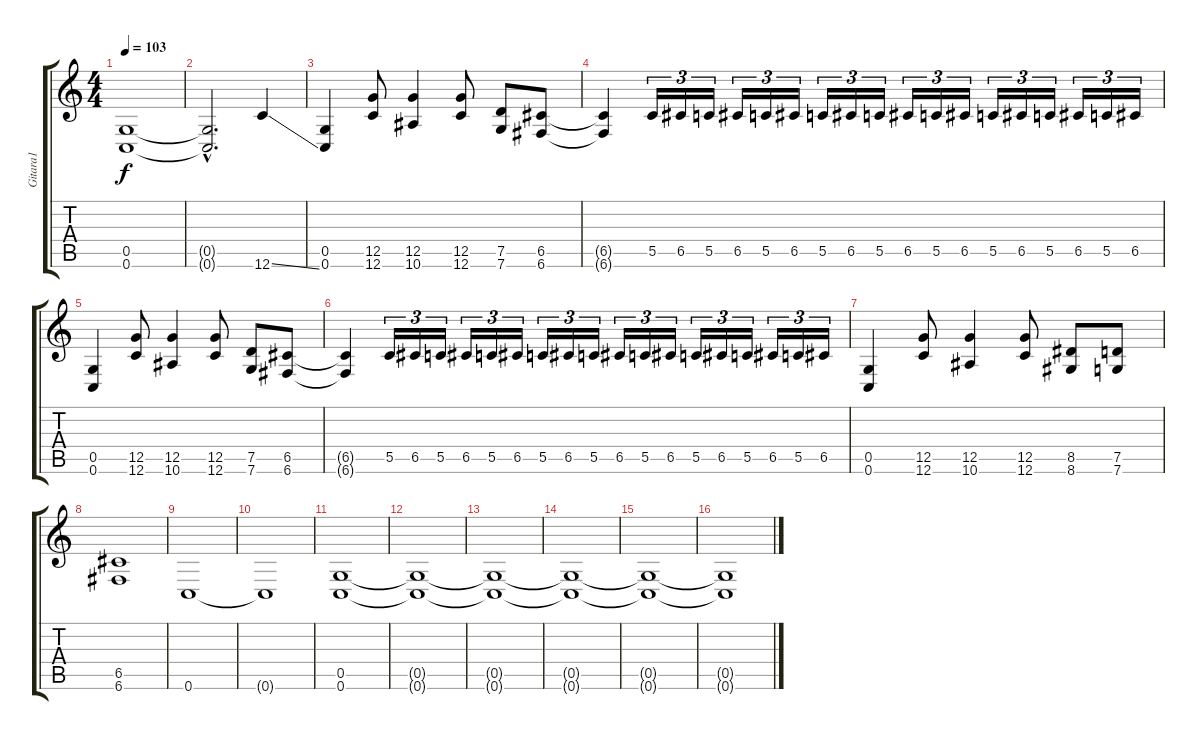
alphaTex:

\track ("Gitara1" "Gitara1") {instrument distortionguitar}
\staff {score tabs}
\tuning (D4 A3 F3 C3 G2 C2) {hide}
\ts (4 4)
\tempo 103
\clef g2
\ks c
(0.5 0.6).1{dy f} |
(0.5{hac t} 0.6{hac t}).2{d} 12.6{ss}.4 |
(0.5 0.6).4 (12.5 12.6).8 (12.5 10.6).4 (12.5 12.6).8 (7.5 7.6).8 (6.5 6.6).8 |
(6.5{t} 6.6{t}).4 5.5.16{tu (3 2)} 6.5.16{tu (3 2)} 5.5.16{tu (3 2)} 6.5.16{tu (3 2)} 5.5.16{tu (3 2)} 6.5.16{tu (3 2)} 5.5.16{tu (3 2)} 6.5.16{tu (3 2)} 5.5.16{tu (3 2)} 6.5.16{tu (3 2)} 5.5.16{tu (3 2)} 6.5.16{tu (3 2)} 5.5.16{tu (3 2)} 6.5.16{tu (3 2)} 5.5.16{tu (3 2)} 6.5.16{tu (3 2)} 5.5.16{tu (3 2)} 6.5.16{tu (3 2)} |
(0.5 0.6).4 (12.5 12.6).8 (12.5 10.6).4 (12.5 12.6).8 (7.5 7.6).8 (6.5 6.6).8 |
(6.5{t} 6.6{t}).4 5.5.16{tu (3 2)} 6.5.16{tu (3 2)} 5.5.16{tu (3 2)} 6.5.16{tu (3 2)} 5.5.16{tu (3 2)} 6.5.16{tu (3 2)} 5.5.16{tu (3 2)} 6.5.16{tu (3 2)} 5.5.16{tu (3 2)} 6.5.16{tu (3 2)} 5.5.16{tu (3 2)} 6.5.16{tu (3 2)} 5.5.16{tu (3 2)} 6.5.16{tu (3 2)} 5.5.16{tu (3 2)} 6.5.16{tu (3 2)} 5.5.16{tu (3 2)} 6.5.16{tu (3 2)} |
(0.5 0.6).4 (12.5 12.6).8 (12.5 10.6).4 (12.5 12.6).8 (8.5 8.6).8 (7.5 7.6).8 |
(6.5 6.6).1 |
0.6.1 |
0.6{t}.1 |
(0.5 0.6).1 |
(0.5{t} 0.6{t}).1 |
(0.5{t} 0.6{t}).1 |
(0.5{t} 0.6{t}).1{volume 0} |
(0.5{t} 0.6{t}).1 |
(0.5{t} 0.6{t}).1
